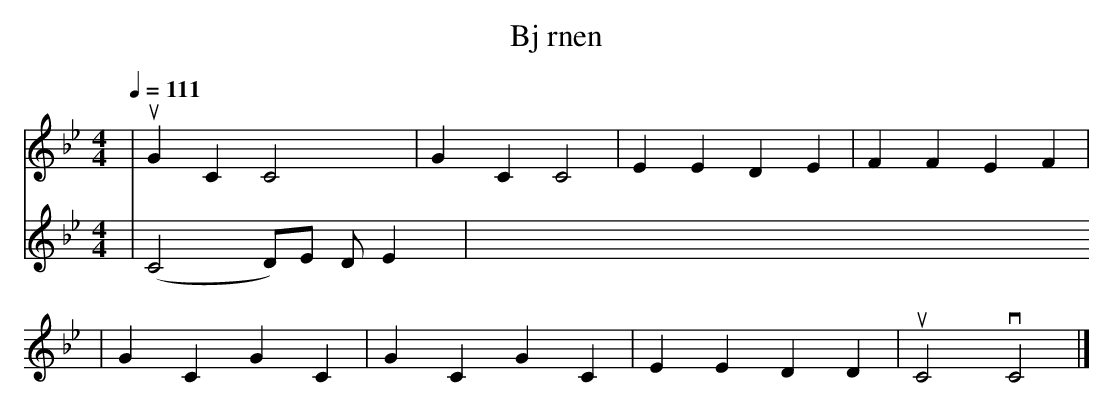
X:1
T: Bj rnen
M: 4/4
L: 1/4
Q: 111
K: Bb
[V:1] | uGC C2 | GC C2 | EE DE | FF EF |
[V:2] | (C2 D/2)E/2 D/2 E
[V:1] | GC GC | GC GC | EE DD | uC2 vC2 |]
[V:2] |
